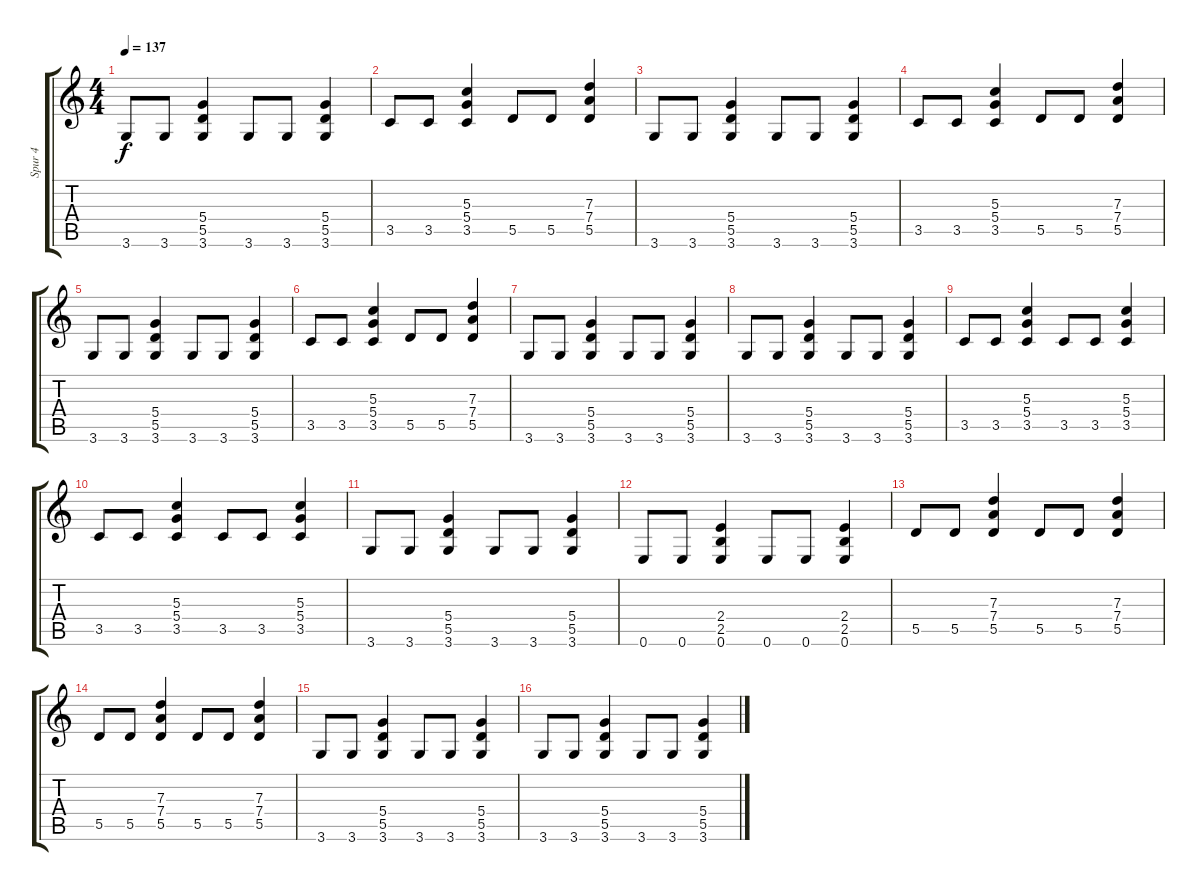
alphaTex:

\track ("Spur 4" "Spur 4") {instrument distortionguitar}
\staff {score tabs}
\tuning (E4 B3 G3 D3 A2 E2) {hide}
\ts (4 4)
\tempo 137
\clef g2
\ks c
3.6.8{dy f} 3.6.8 (5.4 5.5 3.6).4 3.6.8 3.6.8 (5.4 5.5 3.6).4 |
3.5.8 3.5.8 (5.3 5.4 3.5).4 5.5.8 5.5.8 (7.3 7.4 5.5).4 |
3.6.8 3.6.8 (5.4 5.5 3.6).4 3.6.8 3.6.8 (5.4 5.5 3.6).4 |
3.5.8 3.5.8 (5.3 5.4 3.5).4 5.5.8 5.5.8 (7.3 7.4 5.5).4 |
3.6.8 3.6.8 (5.4 5.5 3.6).4 3.6.8 3.6.8 (5.4 5.5 3.6).4 |
3.5.8 3.5.8 (5.3 5.4 3.5).4 5.5.8 5.5.8 (7.3 7.4 5.5).4 |
3.6.8 3.6.8 (5.4 5.5 3.6).4 3.6.8 3.6.8 (5.4 5.5 3.6).4 |
3.6.8 3.6.8 (5.4 5.5 3.6).4 3.6.8 3.6.8 (5.4 5.5 3.6).4 |
3.5.8 3.5.8 (5.3 5.4 3.5).4 3.5.8 3.5.8 (5.3 5.4 3.5).4 |
3.5.8 3.5.8 (5.3 5.4 3.5).4 3.5.8 3.5.8 (5.3 5.4 3.5).4 |
3.6.8 3.6.8 (5.4 5.5 3.6).4 3.6.8 3.6.8 (5.4 5.5 3.6).4 |
0.6.8 0.6.8 (2.4 2.5 0.6).4 0.6.8 0.6.8 (2.4 2.5 0.6).4 |
5.5.8 5.5.8 (7.3 7.4 5.5).4 5.5.8 5.5.8 (7.3 7.4 5.5).4 |
5.5.8 5.5.8 (7.3 7.4 5.5).4 5.5.8 5.5.8 (7.3 7.4 5.5).4 |
3.6.8 3.6.8 (5.4 5.5 3.6).4 3.6.8 3.6.8 (5.4 5.5 3.6).4 |
3.6.8 3.6.8 (5.4 5.5 3.6).4 3.6.8 3.6.8 (5.4 5.5 3.6).4
